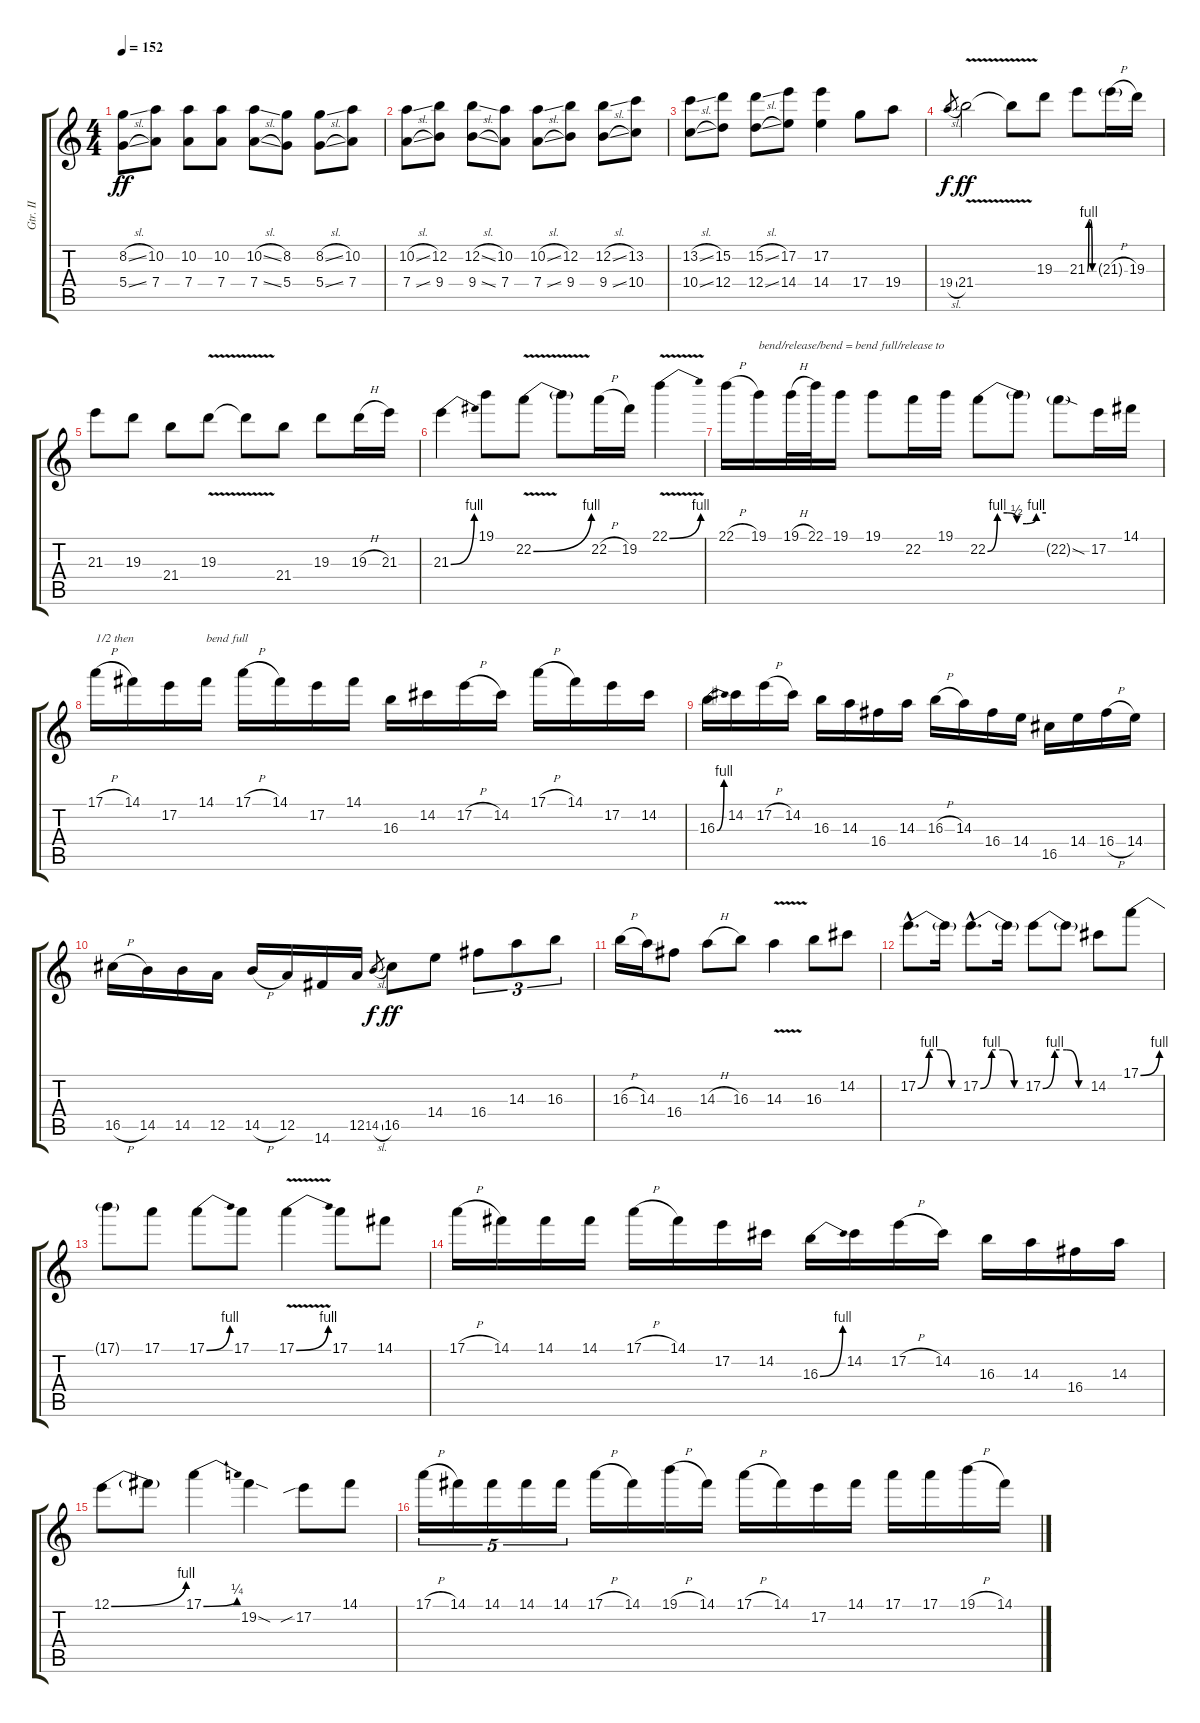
\track ("Gtr. II" "Gtr. II") {instrument distortionguitar}
\staff {score tabs}
\tuning (E4 B3 G3 D3 A2 E2) {hide}
\ts (4 4)
\tempo 152
\clef g2
\ks c
(8.2{sl} 5.4{sl}).8{dy ff} (10.2 7.4).8 (10.2 7.4).8 (10.2 7.4).8 (10.2{sl} 7.4{sl}).8 (8.2 5.4).8 (8.2{sl} 5.4{sl}).8 (10.2 7.4).8 |
(10.2{sl} 7.4{sl}).8 (12.2 9.4).8 (12.2{sl} 9.4{sl}).8 (10.2 7.4).8 (10.2{sl} 7.4{sl}).8 (12.2 9.4).8 (12.2{sl} 9.4{sl}).8 (13.2 10.4).8 |
(13.2{sl} 10.4{sl}).8 (15.2 12.4).8 (15.2{sl} 12.4{sl}).8 (17.2 14.4).8 (17.2 14.4).4 17.4.8 19.4.8 |
19.4{sl}.8{gr dy f} 21.4{v}.2{dy ff} 21.4{t}.8 19.3.8 21.3{be (custom 0 0 15 4 30 4 45 0 60 0)}.8 21.3{h g}.16 19.3.16 |
21.3.8 19.3.8 21.4.8 19.3{v}.8 19.3{t}.8 21.4.8 19.3.8 19.3{h}.16 21.3.16 |
21.3{be (bend 0 0 60 4)}.4 19.1.8 22.2{be (bend 0 0 60 4) v}.8 22.2{t}.8 22.2{h}.16 19.2.16 22.1{be (bend 0 0 60 4) v}.4 |
22.1{h}.16 19.1.16{txt "bend/release/bend = bend full/release to "} 19.1{h}.32 22.1.32 19.1.16 19.1.8 22.2.16 19.1.16 22.2{be (custom 0 0 10 4 20 4 30 2 40 2 50 4 60 4)}.8 22.2{t}.8 22.2{sod g}.8 17.2.16 14.1.16 |
17.1{h}.16{txt "1/2 then"} 14.1.16 17.2.16 14.1.16{txt "bend full"} 17.1{h}.16 14.1.16 17.2.16 14.1.16 16.3.16 14.2.16 17.2{h}.16 14.2.16 17.1{h}.16 14.1.16 17.2.16 14.2.16 |
16.3{be (bend 0 0 60 4)}.16 14.2.16 17.2{h}.16 14.2.16 16.3.16 14.3.16 16.4.16 14.3.16 16.3{h}.16 14.3.16 16.4.16 14.4.16 16.5.16 14.4.16 16.4{h}.16 14.4.16 |
16.5{h}.16 14.5.16 14.5.16 12.5.16 14.5{h}.16 12.5.16 14.6.16 12.5.16 14.5{sl}.8{gr dy f} 16.5.8{dy ff} 14.4.8 16.4.8{tu (3 2)} 14.3.8{tu (3 2)} 16.3.8{tu (3 2)} |
16.3{h}.16 14.3.16 16.4.8 14.3{h}.8 16.3.8 14.3{v}.4 16.3.8 14.2.8 |
17.2{be (custom 0 0 15 4 30 4 45 0 60 0) hac}.8{d} 17.2{t}.16 17.2{be (custom 0 0 15 4 30 4 45 0 60 0) hac}.8{d} 17.2{t}.16 17.2{be (custom 0 0 15 4 30 4 45 0 60 0)}.8 17.2{t}.8 14.2.8 17.1{be (bend 0 0 60 4)}.8 |
17.1{t}.8 17.1.8 17.1{be (bend 0 0 60 4)}.8 17.1.8 17.1{be (bend 0 0 60 4) v}.4 17.1.8 14.1.8 |
17.1{h}.16 14.1.16 14.1.16 14.1.16 17.1{h}.16 14.1.16 17.2.16 14.2.16 16.3{be (bend 0 0 60 4)}.16 14.2.16 17.2{h}.16 14.2.16 16.3.16 14.3.16 16.4.16 14.3.16 |
12.1{be (bend 0 0 60 4)}.8 12.1{t}.8 17.1{be (bend 0 0 60 1)}.4 19.2{sod}.4 17.2{sib}.8 14.1.8 |
17.1{h}.16{tu (5 4)} 14.1.16{tu (5 4)} 14.1.16{tu (5 4)} 14.1.16{tu (5 4)} 14.1.16{tu (5 4)} 17.1{h}.16 14.1.16 19.1{h}.16 14.1.16 17.1{h}.16 14.1.16 17.2.16 14.1.16 17.1.16 17.1.16 19.1{h}.16 14.1.16
